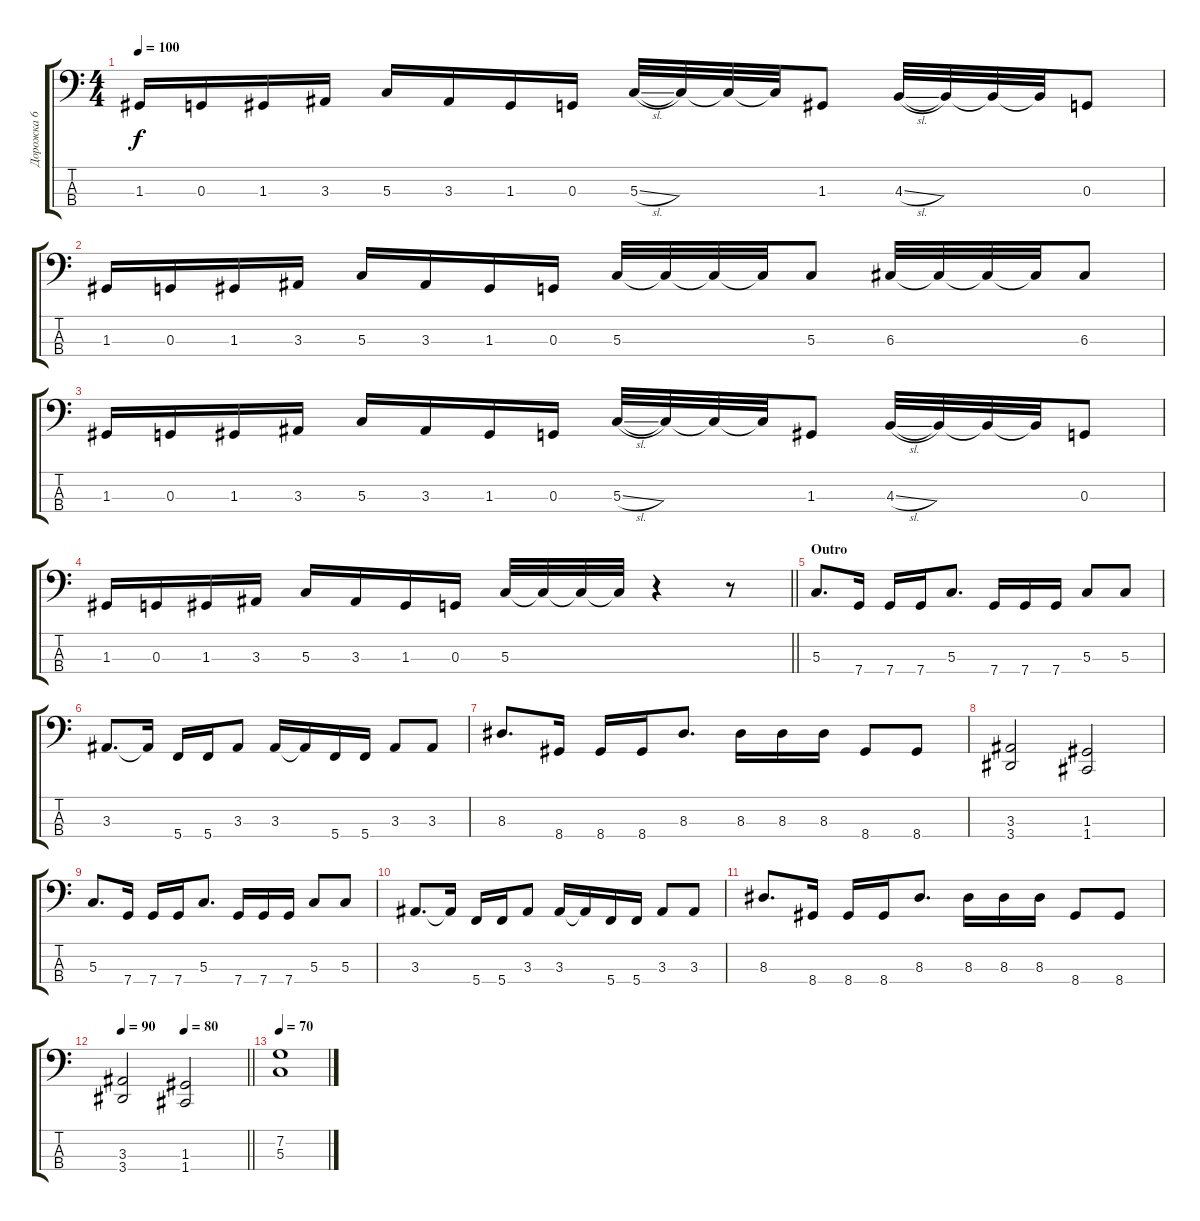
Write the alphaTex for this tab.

\track ("Дорожка 6" "Дорожка 6") {instrument acousticguitarsteel}
\staff {score tabs}
\tuning (F2 C2 G1 C1) {hide}
\ts (4 4)
\tempo 100
\clef f4
\ks c
1.3.16{dy f} 0.3.16 1.3.16 3.3.16 5.3.16 3.3.16 1.3.16 0.3.16 5.3{sl}.32 5.3{t}.32 5.3{t}.32 5.3{t}.32 1.3.8 4.3{sl}.32 4.3{t}.32 4.3{t}.32 4.3{t}.32 0.3.8 |
1.3.16 0.3.16 1.3.16 3.3.16 5.3.16 3.3.16 1.3.16 0.3.16 5.3.32 5.3{t}.32 5.3{t}.32 5.3{t}.32 5.3.8 6.3.32 6.3{t}.32 6.3{t}.32 6.3{t}.32 6.3.8 |
1.3.16 0.3.16 1.3.16 3.3.16 5.3.16 3.3.16 1.3.16 0.3.16 5.3{sl}.32 5.3{t}.32 5.3{t}.32 5.3{t}.32 1.3.8 4.3{sl}.32 4.3{t}.32 4.3{t}.32 4.3{t}.32 0.3.8 |
\barLineRight lightlight
1.3.16 0.3.16 1.3.16 3.3.16 5.3.16 3.3.16 1.3.16 0.3.16 5.3.32 5.3{t}.32 5.3{t}.32 5.3{t}.32 r.4 r.8 |
\section ("" "Outro")
5.3.8{d} 7.4.16 7.4.16 7.4.16 5.3.8{d} 7.4.16 7.4.16 7.4.16 5.3.8 5.3.8 |
3.3.8{d} 3.3{t}.16 5.4.16 5.4.16 3.3.8 3.3.16 3.3{t}.16 5.4.16 5.4.16 3.3.8 3.3.8 |
8.3.8{d} 8.4.16 8.4.16 8.4.16 8.3.8{d} 8.3.16 8.3.16 8.3.16 8.4.8 8.4.8 |
(3.3 3.4).2 (1.3 1.4).2 |
5.3.8{d} 7.4.16 7.4.16 7.4.16 5.3.8{d} 7.4.16 7.4.16 7.4.16 5.3.8 5.3.8 |
3.3.8{d} 3.3{t}.16 5.4.16 5.4.16 3.3.8 3.3.16 3.3{t}.16 5.4.16 5.4.16 3.3.8 3.3.8 |
8.3.8{d} 8.4.16 8.4.16 8.4.16 8.3.8{d} 8.3.16 8.3.16 8.3.16 8.4.8 8.4.8 |
\tempo 90
\tempo (80 0.5)
\barLineRight lightlight
(3.3 3.4).2 (1.3 1.4).2 |
\tempo 70
(7.2 5.3).1
